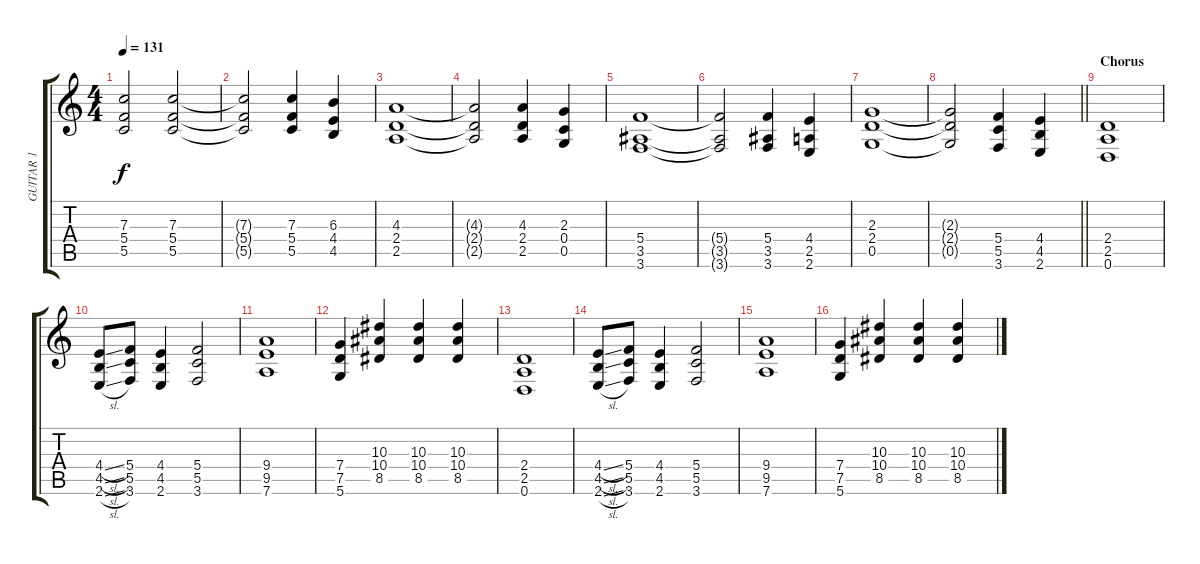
\track ("GUITAR 1" "GUITAR 1") {instrument overdrivenguitar}
\staff {score tabs}
\tuning (D4 A3 F3 C3 G2 D2) {hide}
\ts (4 4)
\tempo 131
\clef g2
\ks c
(7.3 5.4 5.5).2{dy f} (7.3 5.4 5.5).2 |
(7.3{t} 5.4{t} 5.5{t}).2 (7.3 5.4 5.5).4 (6.3 4.4 4.5).4 |
(4.3 2.4 2.5).1 |
(4.3{t} 2.4{t} 2.5{t}).2 (4.3 2.4 2.5).4 (2.3 0.4 0.5).4 |
(5.4 3.5 3.6).1 |
(5.4{t} 3.5{t} 3.6{t}).2 (5.4 3.5 3.6).4 (4.4 2.5 2.6).4 |
(2.3 2.4 0.5).1 |
\barLineRight lightlight
(2.3{t} 2.4{t} 0.5{t}).2 (5.4 5.5 3.6).4 (4.4 4.5 2.6).4 |
\section ("" "Chorus")
(2.4 2.5 0.6).1 |
(4.4{sl} 4.5{sl} 2.6{sl}).8 (5.4 5.5 3.6).8 (4.4 4.5 2.6).4 (5.4 5.5 3.6).2 |
(9.4 9.5 7.6).1 |
(7.4 7.5 5.6).4 (10.3 10.4 8.5).4 (10.3 10.4 8.5).4 (10.3 10.4 8.5).4 |
(2.4 2.5 0.6).1 |
(4.4{sl} 4.5{sl} 2.6{sl}).8 (5.4 5.5 3.6).8 (4.4 4.5 2.6).4 (5.4 5.5 3.6).2 |
(9.4 9.5 7.6).1 |
(7.4 7.5 5.6).4 (10.3 10.4 8.5).4 (10.3 10.4 8.5).4 (10.3 10.4 8.5).4
